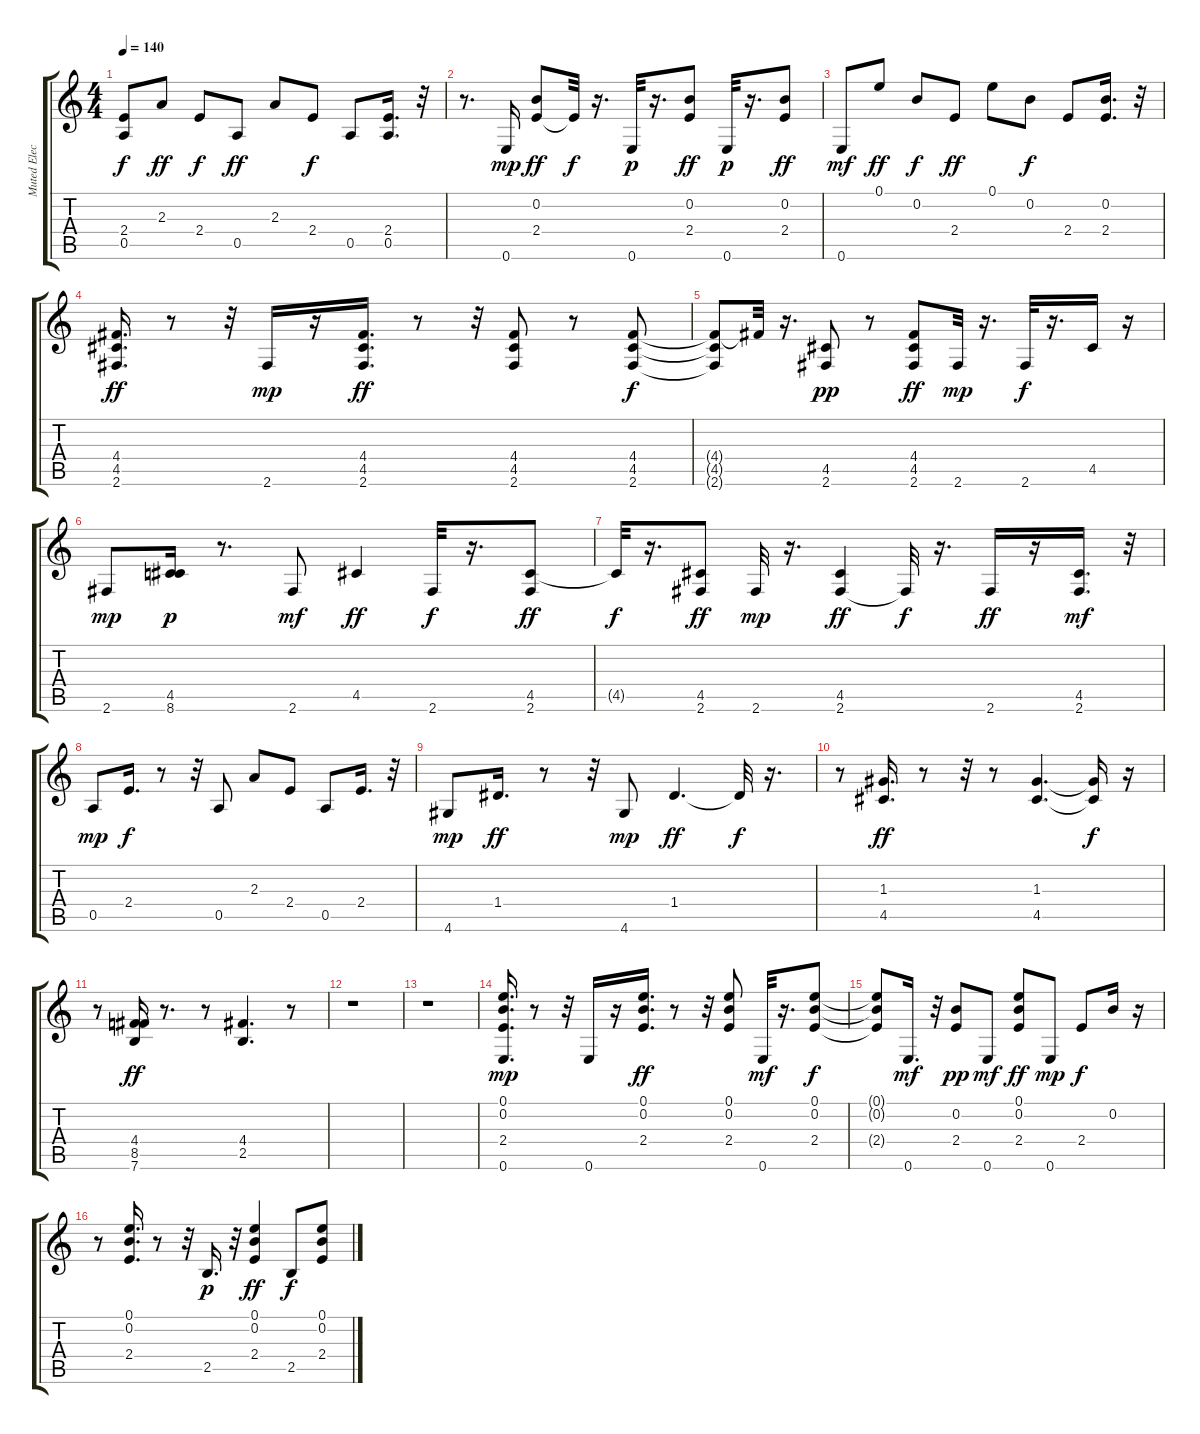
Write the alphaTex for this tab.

\track ("Muted Elect Gtr" "Muted Elec") {instrument electricguitarclean}
\staff {score tabs}
\tuning (E4 B3 G3 D3 A2 E2) {hide}
\ts (4 4)
\tempo 140
\clef g2
\ks c
(2.4{t} 0.5{t}).8{dy f} 2.3.8{dy ff} 2.4.8{dy f} 0.5.8{dy ff} 2.3.8 2.4.8{dy f} 0.5.8 (2.4 0.5).16{d} r.32 |
r.8{d} 0.6.16{dy mp} (0.2 2.4).8{dy ff} 2.4{t}.32{dy f} r.16{d} 0.6.32{dy p} r.16{d} (0.2 2.4).8{dy ff} 0.6.32{dy p} r.16{d} (0.2 2.4).8{dy ff} |
0.6.8{dy mf} 0.1.8{dy ff} 0.2.8{dy f} 2.4.8{dy ff} 0.1.8 0.2.8{dy f} 2.4.8 (0.2 2.4).16{d} r.32 |
(4.4 4.5 2.6).16{d dy ff} r.8 r.32 2.6.16{dy mp} r.16 (4.4 4.5 2.6).16{d dy ff} r.8 r.32 (4.4 4.5 2.6).8 r.8 (4.4 4.5 2.6).8{dy f} |
(4.4{t} 4.5{t} 2.6{t}).8 4.4{t}.32 r.16{d} (4.5 2.6).8{dy pp} r.8 (4.4 4.5 2.6).8{dy ff} 2.6.32{dy mp} r.16{d} 2.6.32{dy f} r.16{d} 4.5.16 r.16 |
2.6.8{dy mp} (4.5 8.6).16{dy p} r.8{d} 2.6.8{dy mf} 4.5.4{dy ff} 2.6.32{dy f} r.16{d} (4.5 2.6).8{dy ff} |
4.5{t}.32{dy f} r.16{d} (4.5 2.6).8{dy ff} 2.6.32{dy mp} r.16{d} (4.5 2.6).4{dy ff} 2.6{t}.32{dy f} r.16{d} 2.6.16{dy ff} r.16 (4.5 2.6).16{d dy mf} r.32 |
0.5.8{dy mp} 2.4.16{d dy f} r.8 r.32 0.5.8 2.3.8 2.4.8 0.5.8 2.4.16{d} r.32 |
4.6.8{dy mp} 1.4.16{d dy ff} r.8 r.32 4.6.8{dy mp} 1.4.4{d dy ff} 1.4{t}.32{dy f} r.16{d} |
r.8 (1.3 4.5).16{d dy ff} r.8 r.32 r.8 (1.3 4.5).4{d} (1.3{t} 4.5{t}).16{dy f} r.16 |
r.8 (4.4 8.5 7.6).16{dy ff} r.8{d} r.8 (4.4 2.5).4{d} r.8 |
r.1 |
r.1 |
(0.1 0.2 2.4 0.6).16{d dy mp} r.8 r.32 0.6.16 r.16 (0.1 0.2 2.4).16{d dy ff} r.8 r.32 (0.1 0.2 2.4).8 0.6.32{dy mf} r.16{d} (0.1 0.2 2.4).8{dy f} |
(0.1{t} 0.2{t} 2.4{t}).8 0.6.16{d dy mf} r.32 (0.2 2.4).8{dy pp} 0.6.8{dy mf} (0.1 0.2 2.4).8{dy ff} 0.6.8{dy mp} 2.4.8{dy f} 0.2.16 r.16 |
r.8 (0.1 0.2 2.4).16{d} r.8 r.32 2.5.16{d dy p} r.32 (0.1 0.2 2.4).4{dy ff} 2.5.8{dy f} (0.1 0.2 2.4).8
